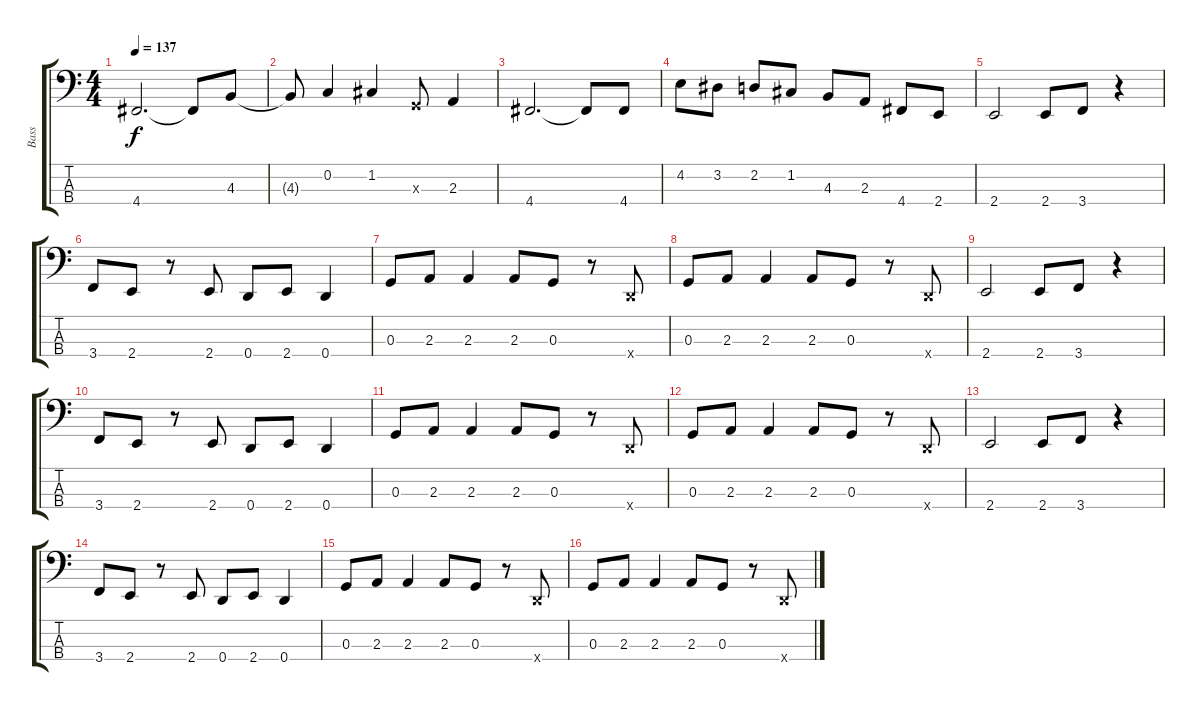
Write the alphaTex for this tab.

\track ("Bass" "Bass") {instrument electricbassfinger}
\staff {score tabs}
\tuning (F2 C2 G1 D1) {hide}
\ts (4 4)
\tempo 137
\clef f4
\ks c
4.4.2{d dy f} 4.4{t}.8 4.3.8 |
4.3{t}.8 0.2.4 1.2.4 0.3{x}.8 2.3.4 |
4.4.2{d} 4.4{t}.8 4.4.8 |
4.2.8 3.2.8 2.2.8 1.2.8 4.3.8 2.3.8 4.4.8 2.4.8 |
2.4.2 2.4.8 3.4.8 r.4 |
3.4.8 2.4.8 r.8 2.4.8 0.4.8 2.4.8 0.4.4 |
0.3.8 2.3.8 2.3.4 2.3.8 0.3.8 r.8 0.4{x}.8 |
0.3.8 2.3.8 2.3.4 2.3.8 0.3.8 r.8 0.4{x}.8 |
2.4.2 2.4.8 3.4.8 r.4 |
3.4.8 2.4.8 r.8 2.4.8 0.4.8 2.4.8 0.4.4 |
0.3.8 2.3.8 2.3.4 2.3.8 0.3.8 r.8 0.4{x}.8 |
0.3.8 2.3.8 2.3.4 2.3.8 0.3.8 r.8 0.4{x}.8 |
2.4.2 2.4.8 3.4.8 r.4 |
3.4.8 2.4.8 r.8 2.4.8 0.4.8 2.4.8 0.4.4 |
0.3.8 2.3.8 2.3.4 2.3.8 0.3.8 r.8 0.4{x}.8 |
0.3.8 2.3.8 2.3.4 2.3.8 0.3.8 r.8 0.4{x}.8
